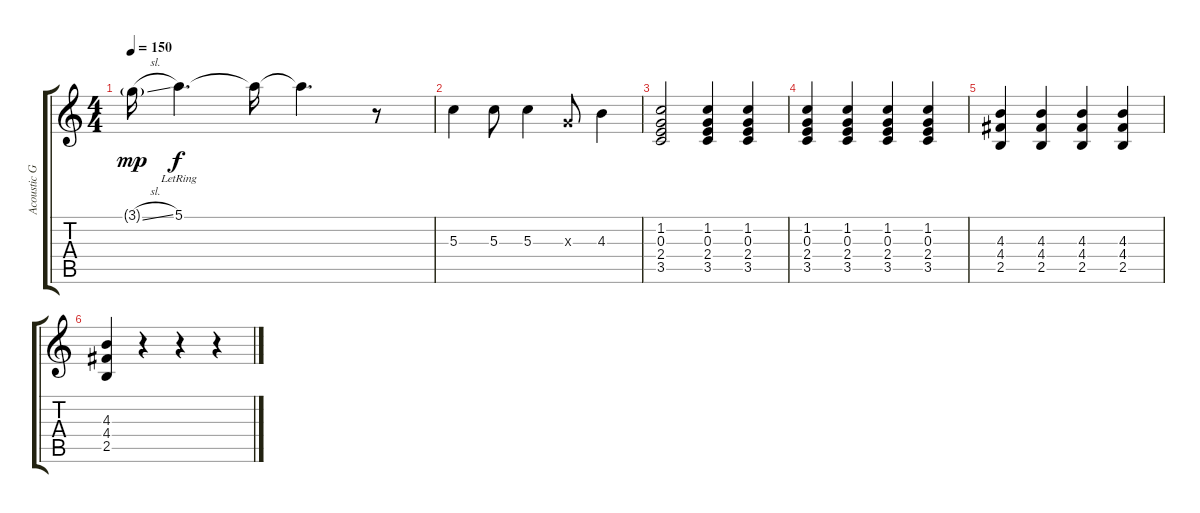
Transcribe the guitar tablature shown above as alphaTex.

\track ("Acoustic Guitar" "Acoustic G") {instrument acousticguitarsteel}
\staff {score tabs}
\tuning (E4 B3 G3 D3 A2 E2) {hide}
\ts (4 4)
\tempo 150
\clef g2
\ks c
3.1{sl g}.16{dy mp} 5.1{lr}.4{d dy f} 5.1{t}.16 5.1{t}.4{d} r.8 |
5.3.4 5.3.8 5.3.4 0.3{x}.8 4.3.4 |
(1.2 0.3 2.4 3.5).2 (1.2 0.3 2.4 3.5).4 (1.2 0.3 2.4 3.5).4 |
(1.2 0.3 2.4 3.5).4 (1.2 0.3 2.4 3.5).4 (1.2 0.3 2.4 3.5).4 (1.2 0.3 2.4 3.5).4 |
(4.3 4.4 2.5).4 (4.3 4.4 2.5).4 (4.3 4.4 2.5).4 (4.3 4.4 2.5).4 |
(4.3 4.4 2.5).4 r.4 r.4 r.4
